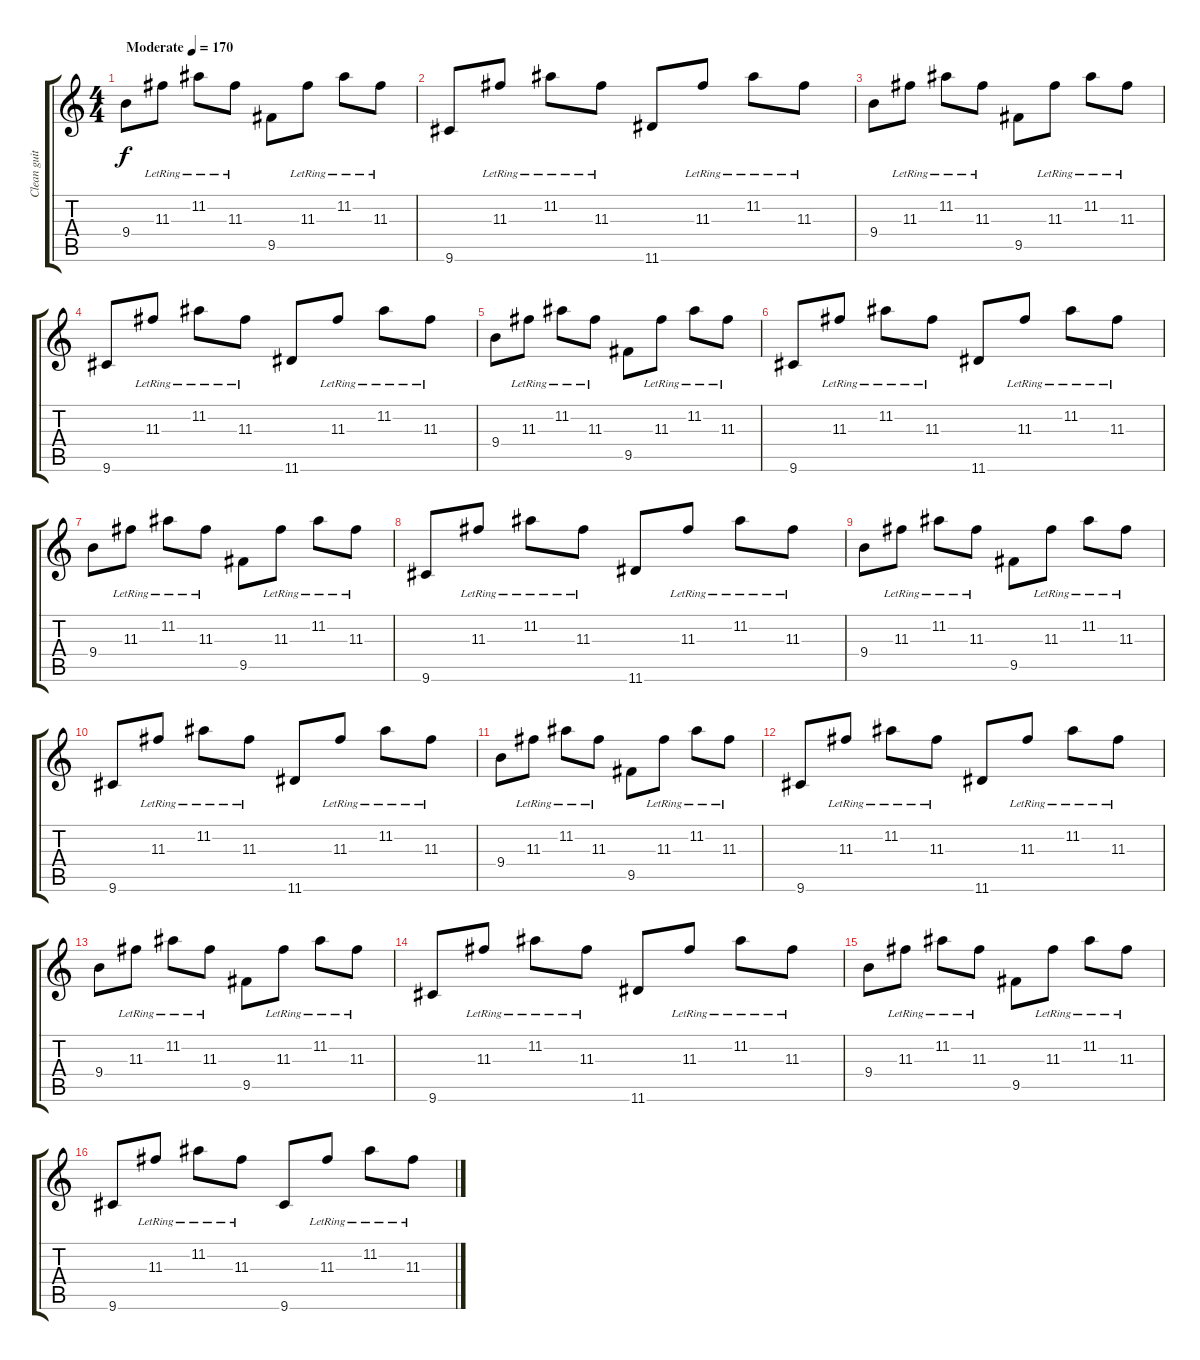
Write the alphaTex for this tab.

\track ("Clean guitar (TOM)" "Clean guit") {instrument electricguitarjazz}
\staff {score tabs}
\tuning (E4 B3 G3 D3 A2 E2) {hide}
\ts (4 4)
\tempo (170 "Moderate")
\clef g2
\ks c
9.4.8{dy f instrument electricguitarjazz} 11.3{lr}.8 11.2{lr}.8 11.3{lr}.8 9.5.8 11.3{lr}.8 11.2{lr}.8 11.3{lr}.8 |
9.6.8 11.3{lr}.8 11.2{lr}.8 11.3{lr}.8 11.6.8 11.3{lr}.8 11.2{lr}.8 11.3{lr}.8 |
9.4.8 11.3{lr}.8 11.2{lr}.8 11.3{lr}.8 9.5.8 11.3{lr}.8 11.2{lr}.8 11.3{lr}.8 |
9.6.8 11.3{lr}.8 11.2{lr}.8 11.3{lr}.8 11.6.8 11.3{lr}.8 11.2{lr}.8 11.3{lr}.8 |
9.4.8 11.3{lr}.8 11.2{lr}.8 11.3{lr}.8 9.5.8 11.3{lr}.8 11.2{lr}.8 11.3{lr}.8 |
9.6.8 11.3{lr}.8 11.2{lr}.8 11.3{lr}.8 11.6.8 11.3{lr}.8 11.2{lr}.8 11.3{lr}.8 |
9.4.8 11.3{lr}.8 11.2{lr}.8 11.3{lr}.8 9.5.8 11.3{lr}.8 11.2{lr}.8 11.3{lr}.8 |
9.6.8 11.3{lr}.8 11.2{lr}.8 11.3{lr}.8 11.6.8 11.3{lr}.8 11.2{lr}.8 11.3{lr}.8 |
9.4.8 11.3{lr}.8 11.2{lr}.8 11.3{lr}.8 9.5.8 11.3{lr}.8 11.2{lr}.8 11.3{lr}.8 |
9.6.8 11.3{lr}.8 11.2{lr}.8 11.3{lr}.8 11.6.8 11.3{lr}.8 11.2{lr}.8 11.3{lr}.8 |
9.4.8 11.3{lr}.8 11.2{lr}.8 11.3{lr}.8 9.5.8 11.3{lr}.8 11.2{lr}.8 11.3{lr}.8 |
9.6.8 11.3{lr}.8 11.2{lr}.8 11.3{lr}.8 11.6.8 11.3{lr}.8 11.2{lr}.8 11.3{lr}.8 |
9.4.8 11.3{lr}.8 11.2{lr}.8 11.3{lr}.8 9.5.8 11.3{lr}.8 11.2{lr}.8 11.3{lr}.8 |
9.6.8 11.3{lr}.8 11.2{lr}.8 11.3{lr}.8 11.6.8 11.3{lr}.8 11.2{lr}.8 11.3{lr}.8 |
9.4.8 11.3{lr}.8 11.2{lr}.8 11.3{lr}.8 9.5.8 11.3{lr}.8 11.2{lr}.8 11.3{lr}.8 |
9.6.8 11.3{lr}.8 11.2{lr}.8 11.3{lr}.8 9.6.8 11.3{lr}.8 11.2{lr}.8 11.3{lr}.8
